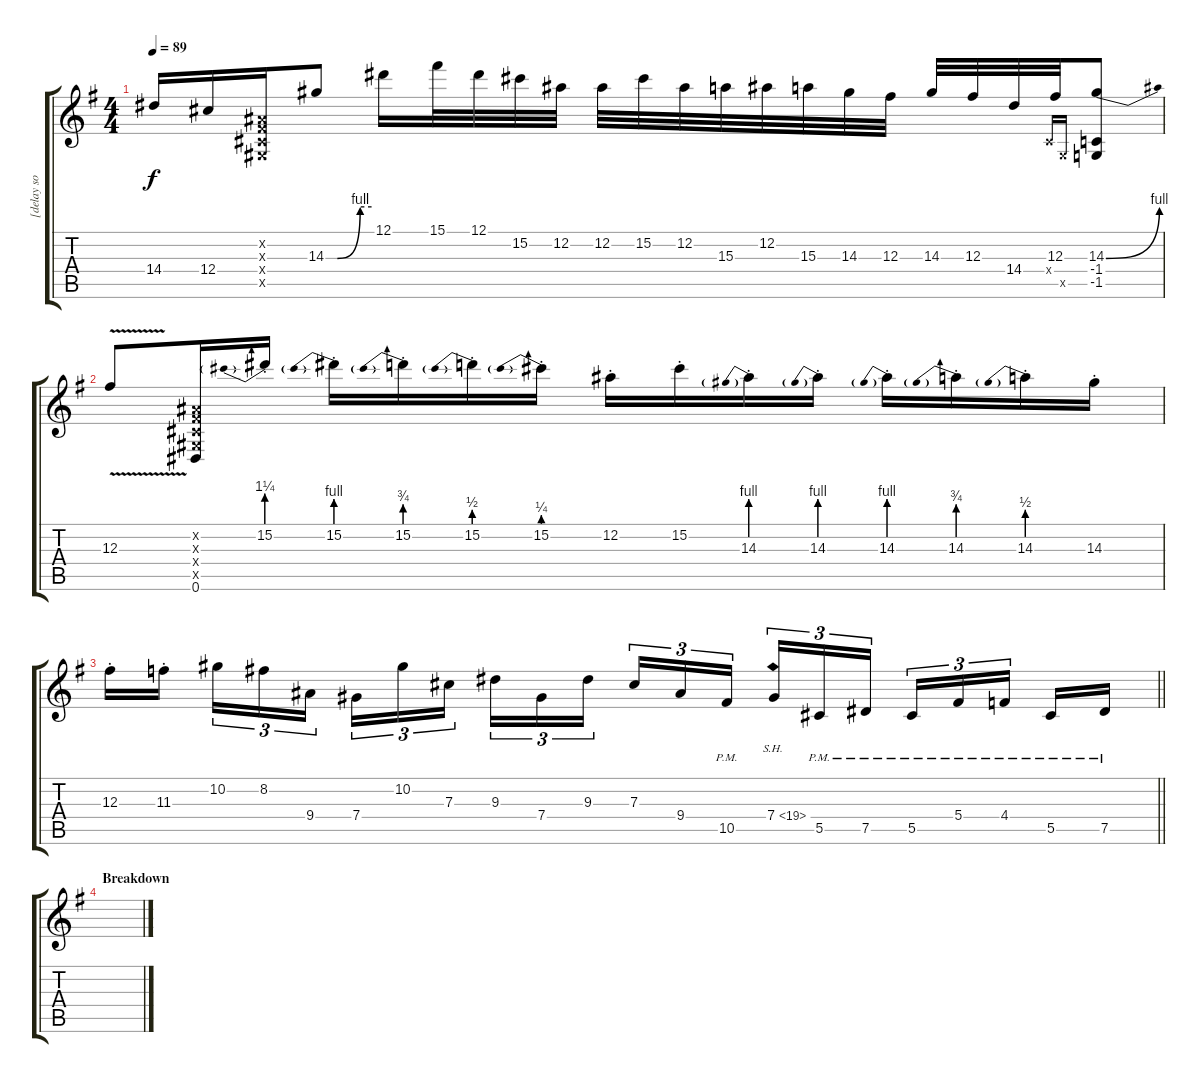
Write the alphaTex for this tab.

\track (" [delay sound]" " [delay so") {instrument overdrivenguitar}
\staff {score tabs}
\tuning (Eb4 Bb3 Gb3 Db3 Ab2 Eb2) {hide}
\ts (4 4)
\tempo 89
\clef g2
\ks eminor
14.4.16{dy f} 12.4.16 (0.2{x} 0.3{x} 0.4{x} 0.5{x}).16 14.3{be (custom 0 0 15 0 45 4 60 4)}.8 12.1.16 15.1.32 12.1.32 15.2.32 12.2.32 12.2.32 15.2.32 12.2.32 15.3.32 12.2.32 15.3.32 14.3.32 12.3.32 14.3.32 12.3.32 14.4.32 12.3.32 0.4{x}.16{gr onbeat} 0.5{x}.16{gr onbeat} (14.3{be (bend 0 0 60 4)} -1.4 -1.5).8 |
12.3{v}.8 (0.2{x} 0.3{x} 0.4{x} 0.5{x} 0.6).16 15.2{be (prebend 0 5 60 5) st}.16 15.2{be (prebend 0 4 60 4) st}.16 15.2{be (prebend 0 3 60 3) st}.16 15.2{be (prebend 0 2 60 2) st}.16 15.2{be (prebend 0 1 60 1) st}.16 12.2{st}.16 15.2{st}.16 14.3{be (prebend 0 4 60 4) st}.16 14.3{be (prebend 0 4 60 4) st}.16 14.3{be (prebend 0 4 60 4) st}.16 14.3{be (prebend 0 3 60 3) st}.16 14.3{be (prebend 0 2 60 2) st}.16 14.3{st}.16 |
\barLineRight lightlight
12.3{st}.16 11.3{st}.16{beam splitsecondary} 10.2.16{tu (3 2)} 8.2.16{tu (3 2)} 9.4.16{tu (3 2)} 7.4.16{tu (3 2)} 10.2.16{tu (3 2)} 7.3.16{tu (3 2) beam splitsecondary} 9.3.16{tu (3 2)} 7.4.16{tu (3 2)} 9.3.16{tu (3 2)} 7.3.16{tu (3 2)} 9.4.16{tu (3 2)} 10.5{pm}.16{tu (3 2) beam splitsecondary} 7.4{sh 12}.16{tu (3 2)} 5.5{pm}.16{tu (3 2)} 7.5{pm}.16{tu (3 2)} 5.5{pm}.16{tu (3 2)} 5.4{pm}.16{tu (3 2)} 4.4{pm}.16{tu (3 2) beam splitsecondary} 5.5{pm}.16 7.5{pm}.16 |
\section ("" "Breakdown")
